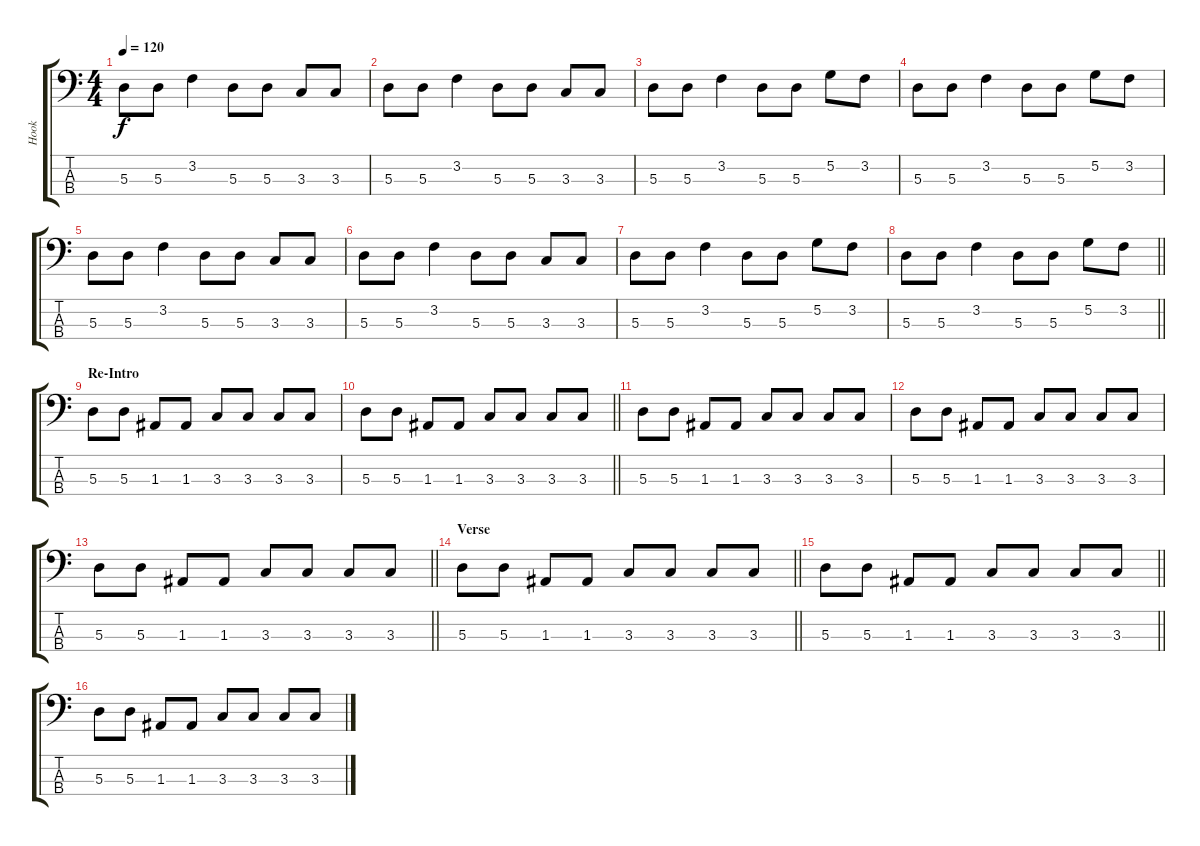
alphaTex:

\track ("Hook" "Hook") {instrument electricbasspick}
\staff {score tabs}
\tuning (G2 D2 A1 E1) {hide}
\ts (4 4)
\tempo 120
\clef f4
\ks c
5.3.8{dy f} 5.3.8 3.2.4 5.3.8 5.3.8 3.3.8 3.3.8 |
5.3.8 5.3.8 3.2.4 5.3.8 5.3.8 3.3.8 3.3.8 |
5.3.8 5.3.8 3.2.4 5.3.8 5.3.8 5.2.8 3.2.8 |
5.3.8 5.3.8 3.2.4 5.3.8 5.3.8 5.2.8 3.2.8 |
5.3.8 5.3.8 3.2.4 5.3.8 5.3.8 3.3.8 3.3.8 |
5.3.8 5.3.8 3.2.4 5.3.8 5.3.8 3.3.8 3.3.8 |
5.3.8 5.3.8 3.2.4 5.3.8 5.3.8 5.2.8 3.2.8 |
\barLineRight lightlight
5.3.8 5.3.8 3.2.4 5.3.8 5.3.8 5.2.8 3.2.8 |
\section ("" "Re-Intro")
5.3.8 5.3.8 1.3.8 1.3.8 3.3.8 3.3.8 3.3.8 3.3.8 |
\barLineRight lightlight
5.3.8 5.3.8 1.3.8 1.3.8 3.3.8 3.3.8 3.3.8 3.3.8 |
5.3.8 5.3.8 1.3.8 1.3.8 3.3.8 3.3.8 3.3.8 3.3.8 |
5.3.8 5.3.8 1.3.8 1.3.8 3.3.8 3.3.8 3.3.8 3.3.8 |
\barLineRight lightlight
5.3.8 5.3.8 1.3.8 1.3.8 3.3.8 3.3.8 3.3.8 3.3.8 |
\section ("" "Verse")
\barLineRight lightlight
5.3.8 5.3.8 1.3.8 1.3.8 3.3.8 3.3.8 3.3.8 3.3.8 |
\barLineRight lightlight
5.3.8 5.3.8 1.3.8 1.3.8 3.3.8 3.3.8 3.3.8 3.3.8 |
5.3.8 5.3.8 1.3.8 1.3.8 3.3.8 3.3.8 3.3.8 3.3.8
